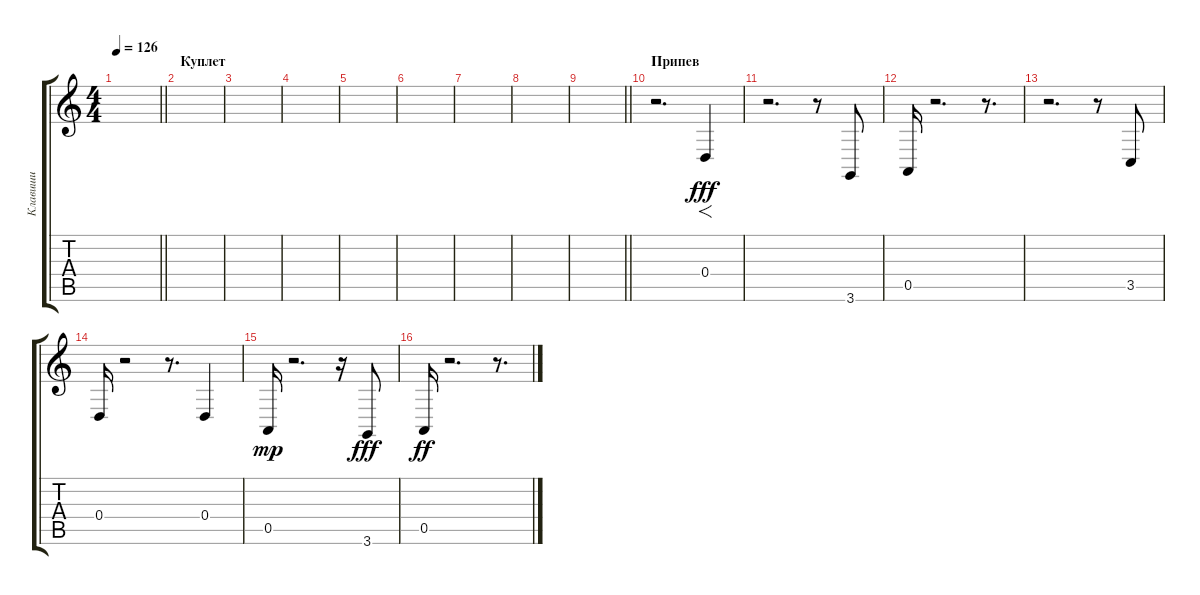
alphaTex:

\track ("Клавиши" "Клавиши") {instrument brasssection}
\staff {score tabs}
\tuning (E4 B3 G3 D3 A2 E2) {hide}
\ts (4 4)
\tempo 126
\clef g2
\barLineRight lightlight
\ks c
|
\section ("" "Куплет")
|
|
|
|
|
|
|
\barLineRight lightlight
|
\section ("" "Припев")
r.2{d} 0.4.4{f dy fff} |
r.2{d} r.8 3.6.8 |
0.5.16 r.2{d} r.8{d} |
r.2{d} r.8 3.5.8 |
0.4.16 r.2 r.8{d} 0.4.4 |
0.5.16{dy mp} r.2{d} r.16 3.6.8{dy fff} |
0.5.16{dy ff} r.2{d} r.8{d}
